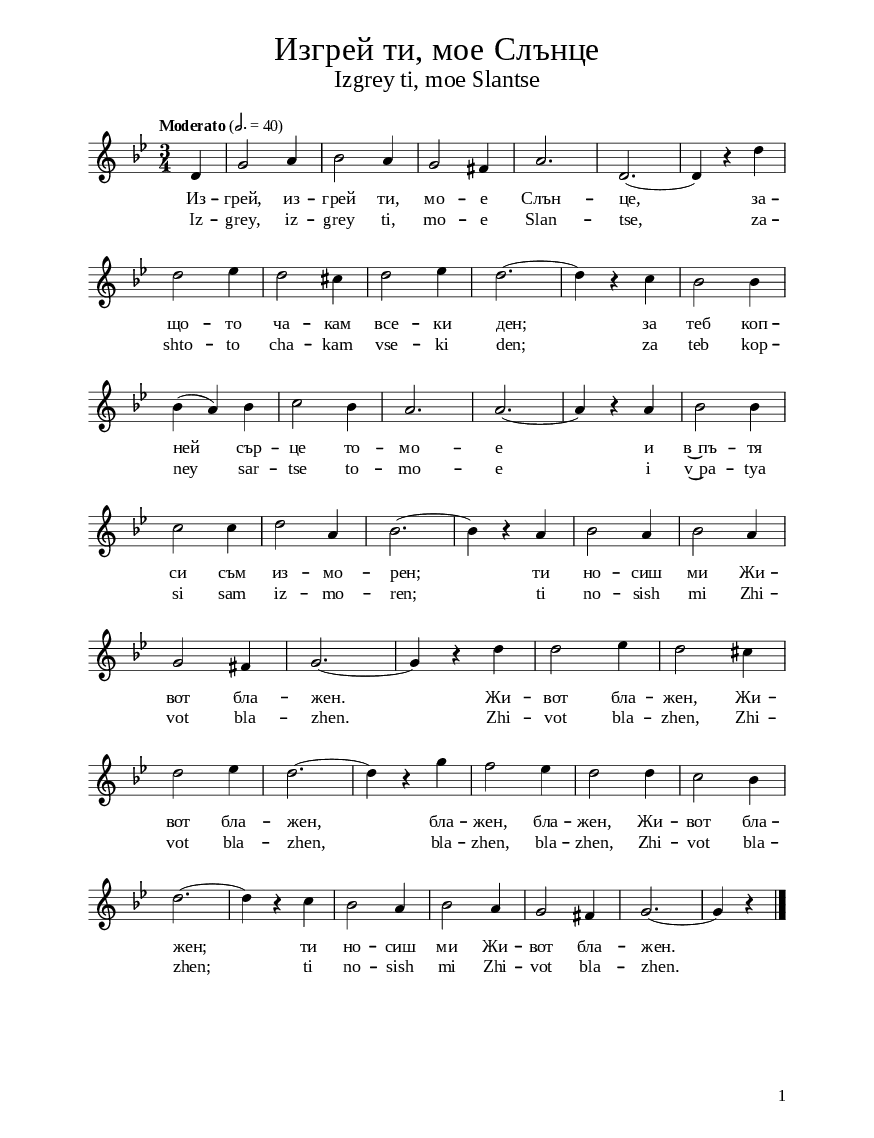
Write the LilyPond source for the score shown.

\version "2.24.0"

% include paper part and global functions
\include "include/globals.ily"

\bookpart {

  \label #'ref030
  \tocItem \markup "Изгрей ти, мое Слънце – Izgrey ti, moe Slantse"
  \include "include/bookpart-paper.ily"
  \score {
    \include "include/score-layout.ily"

    \new Voice \absolute {
      \clef treble
      \key g \minor
      \time 3/4
      \tempoFunc "Moderato" 2. "40"
      \autoBeamOff
      \partial 4

      d'4 | g'2 a'4 | bes'2 a'4 | g'2 fis'4 | a'2. | d'2. ~ | d'4 r d'' \break
      d''2 es''4 | d''2 cis''4 | d''2 es''4 | d''2. ~ | d''4 r c'' | bes'2 bes'4 \break |
      bes'4 ( a' ) bes' | c''2 bes'4 | a'2. | a'2. ~ | a'4 r a' |  bes'2 bes'4 \break |
      c''2 c''4 | d''2 a'4 |  bes'2. ~ |  bes'4 r a' |  bes'2 a'4 |  bes'2 a'4 \break |
      g'2 fis'4 | g'2. ~ | g'4 r d'' | d''2 es''4 | d''2 cis''4 \break |
      d''2 es''4 | d''2. ~ | d''4 r g'' | f''2 es''4 | d''2 d''4 | c''2 bes'4 \break |
      d''2.~ | d''4 r c'' | bes'2 a'4 | bes'2 a'4 | g'2 fis'4 | g'2.~ | g'4 r4 \bar "|."\break
    }



    \addlyrics {
      Из -- грей,
      из -- грей ти, мо -- е Слън -- це, за -- що --
      то ча -- кам все -- ки ден; за теб коп -- ней сър -- це то -- мо -- е и в~пъ -- тя си съм из
       -- мо -- рен; ти но -- сиш ми Жи -- вот бла --
      жен. Жи -- вот бла -- жен, Жи -- вот бла -- жен,
      бла -- жен, бла -- жен, Жи -- вот бла -- жен; ти
      но -- сиш ми Жи -- вот бла -- жен.}
      \addlyrics {
         Iz -- grey,
      iz -- grey ti, mo -- e Slan -- tse, za -- shto --
      to cha -- kam vse -- ki den; za teb kop -- ney sar -- tse to -- mo -- e i v~pa -- tya si sam iz
       -- mo -- ren; ti no -- sish mi Zhi -- vot bla --
      zhen. Zhi -- vot bla -- zhen, Zhi -- vot bla -- zhen,
      bla -- zhen, bla -- zhen, Zhi -- vot bla -- zhen; ti
      no -- sish mi Zhi -- vot bla -- zhen.}

        \header {
          title = \titleFunc "Изгрей ти, мое Слънце" "Izgrey ti, moe Slantse"
        }

        \midi{}

      } % score

      \pageBreak

      \markup \fontsize #bgCoupletFontSize {
        \hspace #1
        \override #`(baseline-skip . ,bgCoupletBaselineSkip)
        \column {
          \line {   2. Огрей небето и Земята,}

          \line {   "   "лазурни поднебесен шир,}

          \line {   "   "развесели ми днес душата}

          \line {   "   "с трептенията си безспир.}

          \line {   "   "О, дай ми тоз Живот и Мир!}
          \line { " " }

          \line { "   " \italic {Припев:} }

          \line {   "   "Живот и Мир, Живот и Мир,}

          \line {   "   "и Мир, и Мир, Живот и Мир,}

          \line {   "   "о, дай ми тоз Живот и Мир!}

          \line { " " }
          \line {   3. Единствено си ти, което}

          \line {   "   "изпълваш всичко със Любов}

          \line {   "   "и подновяваш всичко вехто;}

          \line {   "   "светът чрез теб ще бъде нов;}

          \line {   "   "ти вечно си света, Любов.}


          \line { " " }
          \line { "   " \italic {Припев:} }
          \line {   "   " Света Любов, света Любов,}

          \line {   "   "Любов, Любов, света Любов,}

          \line {   "   "ти вечно си света Любов.}
        }

        \hspace #5
        \override #`(baseline-skip . ,bgCoupletBaselineSkip)
        \column {
          \line {   2. Ogrey nebeto i Zemyata,}

          \line {   "   "lazurni podnebesen shir,}

          \line {   "   "razveseli mi dnes dushata}

          \line {   "   "s trepteniyata si bezspir.}

          \line {   "   "O, day mi toz Zhivot i Mir!}
          \line { " " }

          \line { "   " \italic {Refrain:} }


          \line {   "   "Zhivot i Mir, Zhivot i Mir,}

          \line {   "   "i Mir, i Mir, Zhivot i Mir,}

          \line {   "   "o, day mi toz Zhivot i Mir!}

          \line { " " }
          \line {   3. Edinstveno si ti, koeto}

          \line {   "   "izpalvash vsichko sas Lyubov}

          \line {   "   "i podnovyavash vsichko vehto;}

          \line {   "   "svetat chrez teb shte bade nov;}

          \line {   "   "ti vechno si sveta Lyubov.}


          \line { " " }
          \line { "   " \italic {Refrain:} }
          \line {   "   " Sveta Lyubov, sveta Lyubov,}

          \line {   "   "Lyubov, Lyubov, sveta Lyubov,}

          \line {   "   "ti vechno si sveta, Lyubov.}
        } %column
      } % markup

      \markup \empty-two


      % include foreign translation(s) of the song
      \version "2.24.0"

\markup \fill-line { \fontsize #deTitleFontSize "Gehe auf, du, meine Sonne" }
\markup \null
\markup \null
\markup \fontsize #deCoupletFontSize {
  \hspace # -1
  \override #`(baseline-skip . ,deCoupletBaselineSkip)

  \column {

    \line {   1. Geh auf, geh auf, du, meine Sonne, }

    \line {   "   "denn ich warte jeden Tag; }

    \line {   "   "nach dir sehnt sich mein Herz}

    \line {   "   "und auf meinem Weg bin ich ermüdet;}

    \line {   "   "Du bringst mir seliges Leben.}
    \line { " " }

    \line {   "   "   \italic { Refrain:}  }

    \line {   "   "  Seliges Leben, seliges Leben}

    \line {   "   "  seliges, seliges, seliges Leben,}

    \line {   "   " du, der du mir das seliges Leben bringst.}

    \line { " " }

    \line {   2. Erleuchte den Himmel und die Erde,}

    \line {    "   "azurblaue himmlische Weite; }

    \line {   "   "erfreue heute meine Seele }

    \line {   "   "mit deinen Schwingungen ohne Unterlass.}

    \line {   "   "Oh, gib mir dieses Leben und Frieden!}

    \line { " " }
    \line {   "   "    \italic { Refrain:}  }

    \line {   "   "   Leben und Frieden, Leben und Frieden,}

    \line {   "   "  und Frieden, und Frieden, Leben und Frieden,}

    \line {   "   "   oh, gib mir dieses Leben und Frieden!}



  }

  \hspace #-1
  \override #`(baseline-skip . ,deCoupletBaselineSkip)

  \column {


    \line {3. Einzigartig bist du, }

    \line {   "   "   die du alles mit Liebe erfüllst }

    \line {   "   "und alles Alte erneuerst; }

    \line {   "   "durch dich wird die Welt erneuert,}

    \line {   "   "du bist auf ewig heilige Liebe!}

    \line { " " }
    \line {   "   "    \italic { Refrain:}  }

    \line {   "   "   Heilige Liebe, heilige Liebe,}

    \line {   "   "    Liebe, Liebe, heilige Liebe,}

    \line {   "   "    du bist auf ewig heilige Liebe.}
  }
}


%{
convert-ly (GNU LilyPond) 2.24.0  convert-ly: Processing `'...
Applying conversion: 2.19.2, 2.19.7, 2.19.11, 2.19.16, 2.19.22,
2.19.24, 2.19.28, 2.19.29, 2.19.32, 2.19.40, 2.19.46, 2.19.49,
2.19.80, 2.24.0
%}


    } % bookpart
